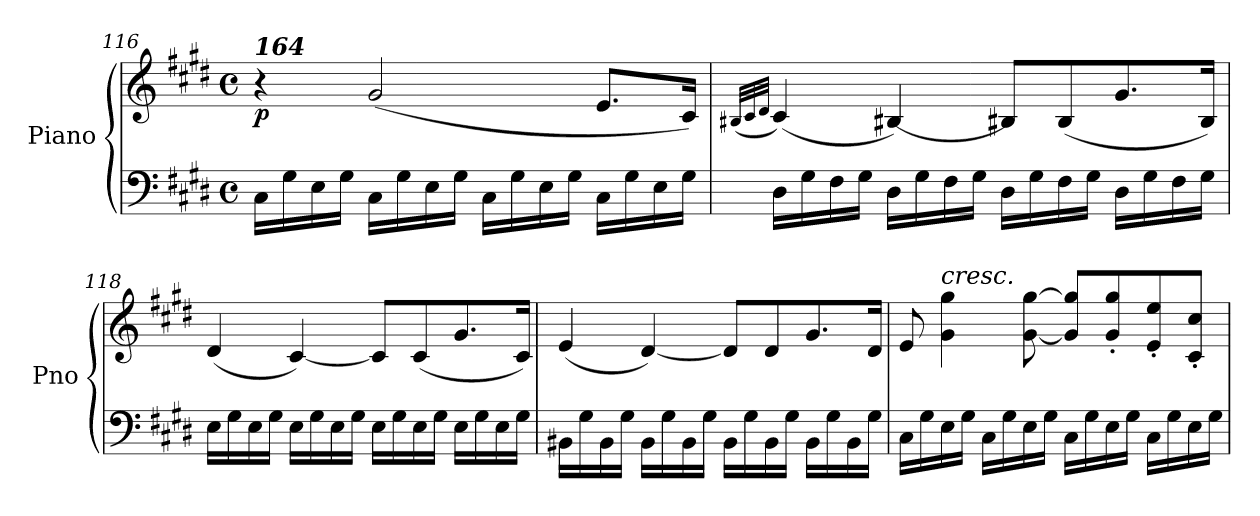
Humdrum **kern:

**kern	**kern	**dynam
*part1	*part1	*part1
*staff2	*staff1	*staff1/2
*I"Piano	*	*
*I'Pno	*	*
!!LO:LB:g=z
*clefF4	*clefG2	*
*k[f#c#g#d#]	*k[f#c#g#d#]	*
*M4/4	*M4/4	*
*met(c)	*met(c)	*
=116	=116	=116
!	!LO:TX:a:Bi:t=164	!
!	!	!LO:DY:b
16C#\LL	4r	p
16G#\	.	.
16E\	.	.
16G#\JJ	.	.
16C#\LL	(2g#/	.
16G#\	.	.
16E\	.	.
16G#\JJ	.	.
16C#\LL	.	.
16G#\	.	.
16E\	.	.
16G#\JJ	.	.
16C#\LL	8.e/L	.
16G#\	.	.
16E\	.	.
16G#\JJ	16c#/Jk)	.
=117	=117	=117
.	(32qB#X/LLL	.
.	32qc#/	.
.	32qd#/JJJ	.
16D#\LL	(4c#/)	.
16G#\	.	.
16F#\	.	.
16G#\JJ	.	.
16D#\LL	[4B#X/)	.
16G#\	.	.
16F#\	.	.
16G#\JJ	.	.
16D#\LL	8B#X/L]	.
16G#\	.	.
16F#\	(8B#/	.
16G#\JJ	.	.
16D#\LL	8.g#/	.
16G#\	.	.
16F#\	.	.
16G#\JJ	16B#/Jk)	.
=118	=118	=118
16E\LL	(4d#/	.
16G#\	.	.
16E\	.	.
16G#\JJ	.	.
16E\LL	[4c#/)	.
16G#\	.	.
16E\	.	.
16G#\JJ	.	.
16E\LL	8c#/L]	.
16G#\	.	.
16E\	(8c#/	.
16G#\JJ	.	.
16E\LL	8.g#/	.
16G#\	.	.
16E\	.	.
16G#\JJ	16c#/Jk)	.
!!LO:LB:g=z
=119	=119	=119
16BB#X\LL	(4e/	.
16G#\	.	.
16BB#\	.	.
16G#\JJ	.	.
16BB#\LL	[4d#/)	.
16G#\	.	.
16BB#\	.	.
16G#\JJ	.	.
16BB#\LL	8d#/L]	.
16G#\	.	.
16BB#\	8d#/	.
16G#\JJ	.	.
16BB#\LL	8.g#/	.
16G#\	.	.
16BB#\	.	.
16G#\JJ	16d#/Jk	.
=120	=120	=120
16C#\LL	8e/	.
16G#\	.	.
!	!LO:TX:a:i:t=cresc.	!
16E\	4g#\ 4gg#\	.
16G#\JJ	.	.
16C#\LL	.	.
16G#\	.	.
16E\	[8g#\ [8gg#\	.
16G#\JJ	.	.
16C#\LL	8g#/] 8gg#/]L	.
16G#\	.	.
16E\	8g#/' 8gg#/'	.
16G#\JJ	.	.
16C#\LL	8e/' 8ee/'	.
16G#\	.	.
16E\	8c#/' 8cc#/'J	.
16G#\JJ	.	.
=	=	=
*-	*-	*-
